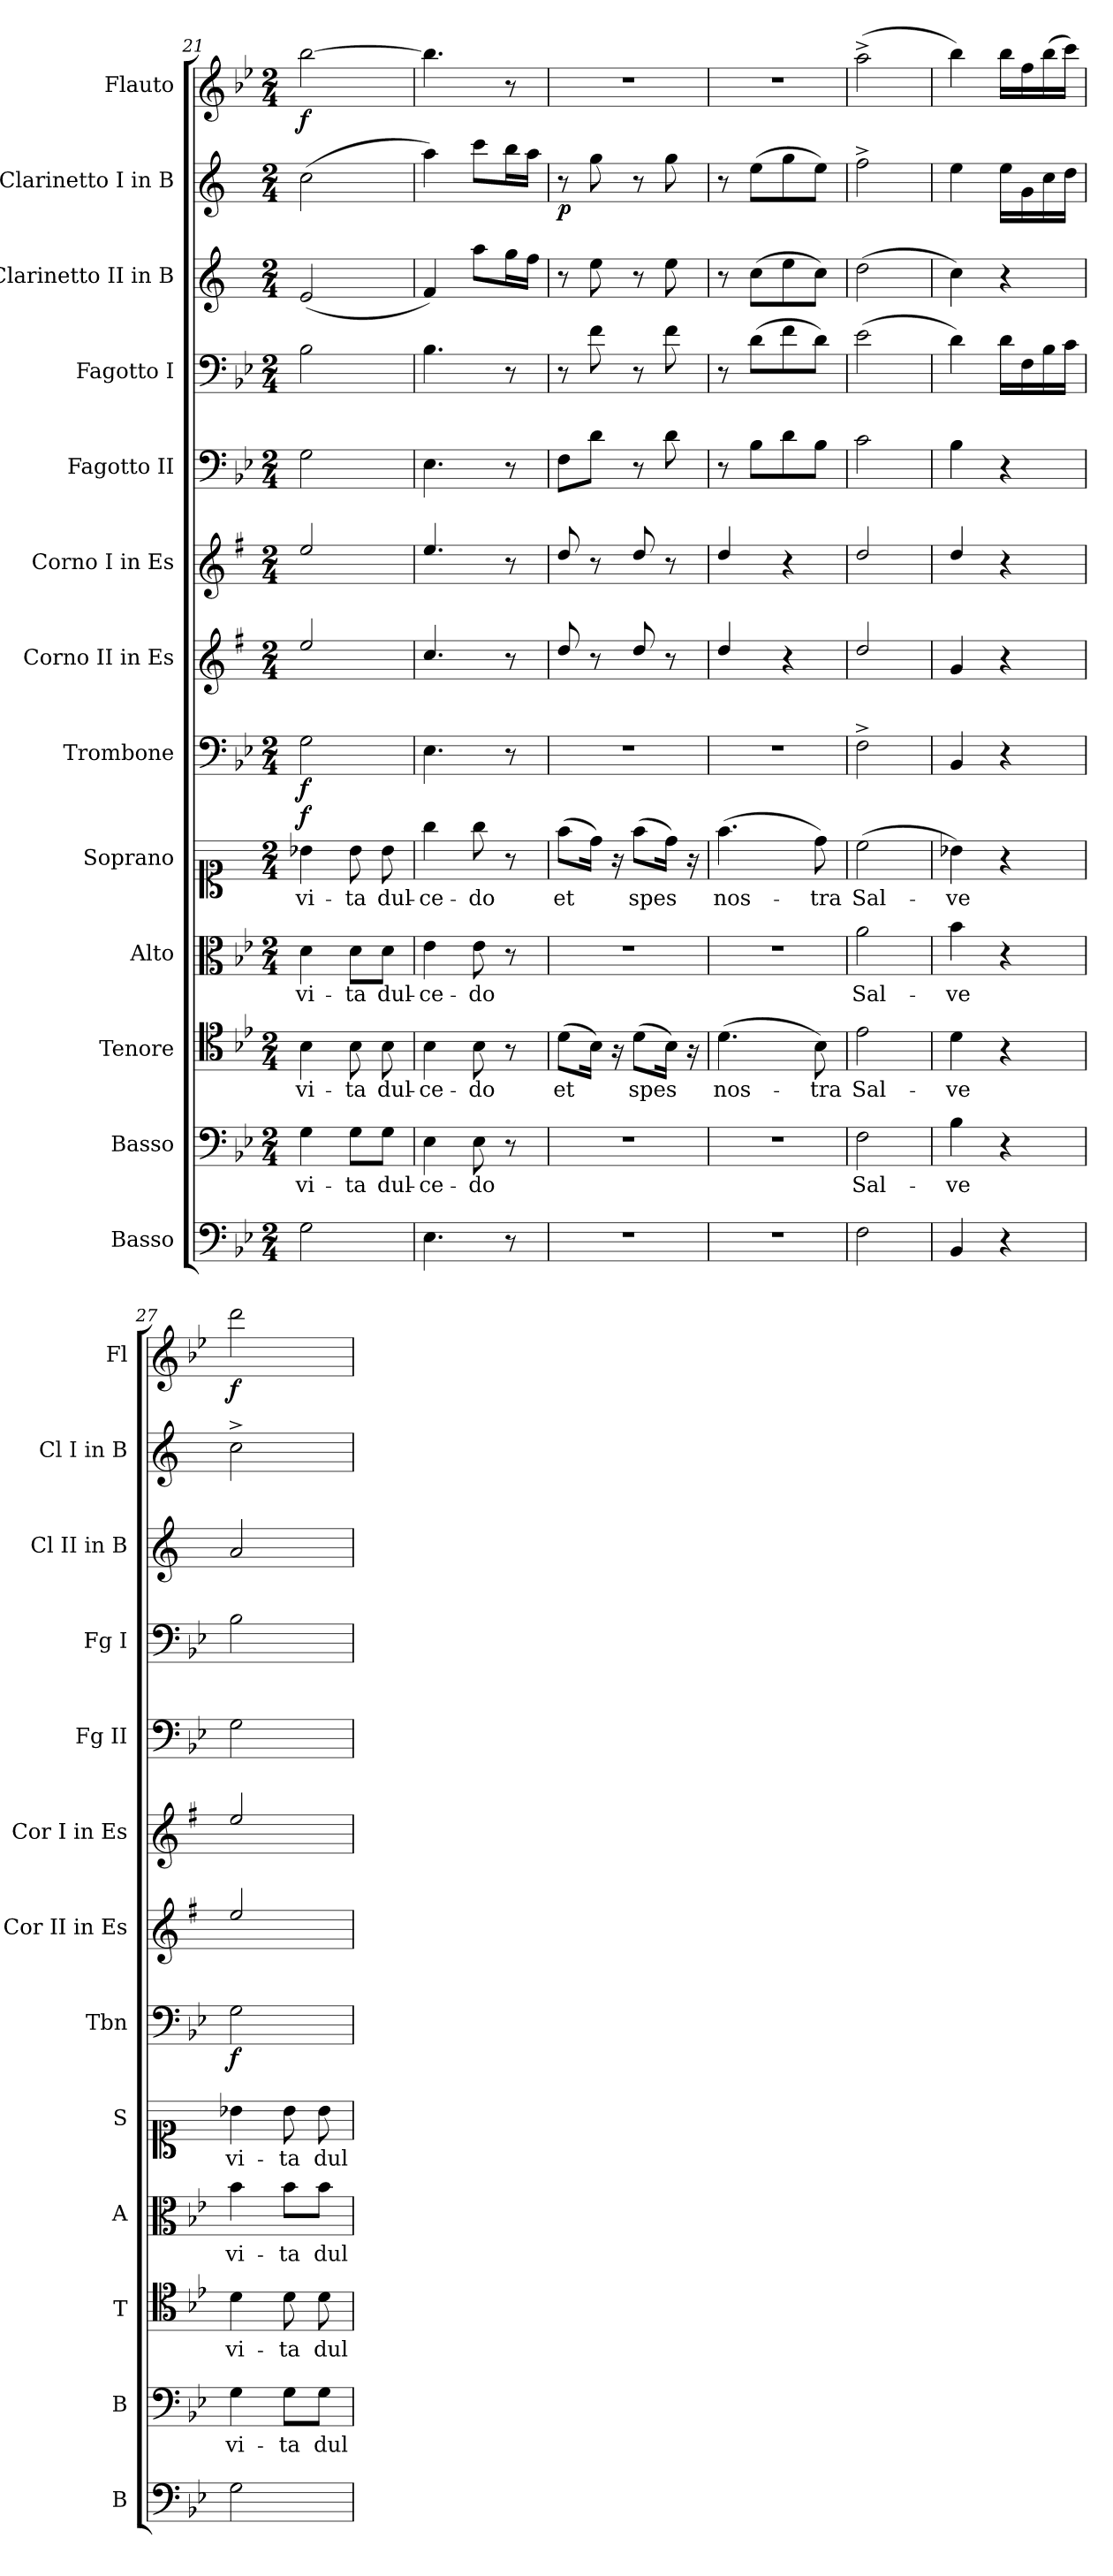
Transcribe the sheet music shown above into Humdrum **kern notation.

**kern	**kern	**text	**kern	**text	**kern	**text	**kern	**text	**dynam	**kern	**dynam	**kern	**kern	**kern	**kern	**kern	**kern	**dynam	**kern	**dynam
*part13	*part12	*part12	*part11	*part11	*part10	*part10	*part9	*part9	*part9	*part8	*part8	*part7	*part6	*part5	*part4	*part3	*part2	*part2	*part1	*part1
*staff13	*staff12	*staff12	*staff11	*staff11	*staff10	*staff10	*staff9	*staff9	*staff9	*staff8	*staff8	*staff7	*staff6	*staff5	*staff4	*staff3	*staff2	*staff2	*staff1	*staff1
*I"Basso	*I"Basso	*	*I"Tenore	*	*I"Alto	*	*I"Soprano	*	*	*I"Trombone	*	*I"Corno II in Es	*I"Corno I in Es	*I"Fagotto II	*I"Fagotto I	*I"Clarinetto II in B	*I"Clarinetto I in B	*	*I"Flauto	*
*I'B	*I'B	*	*I'T	*	*I'A	*	*I'S	*	*	*I'Tbn	*	*I'Cor II in Es	*I'Cor I in Es	*I'Fg II	*I'Fg I	*I'Cl II in B	*I'Cl I in B	*	*I'Fl	*
*clefF4	*clefF4	*	*clefC4	*	*clefC3	*	*clefC1	*	*	*clefF4	*	*clefG2	*clefG2	*clefF4	*clefF4	*clefG2	*clefG2	*	*clefG2	*
*	*	*	*	*	*	*	*	*	*	*	*	*ITrd5c9	*ITrd5c9	*	*	*ITrd1c2	*ITrd1c2	*	*	*
*k[b-e-]	*k[b-e-]	*	*k[b-e-]	*	*k[b-e-]	*	*	*	*	*k[b-e-]	*	*k[b-e-]	*k[b-e-]	*k[b-e-]	*k[b-e-]	*k[b-e-]	*k[b-e-]	*	*k[b-e-]	*
*M2/4	*M2/4	*	*M2/4	*	*M2/4	*	*M2/4	*	*	*M2/4	*	*M2/4	*M2/4	*M2/4	*M2/4	*M2/4	*M2/4	*	*M2/4	*
=21	=21	=21	=21	=21	=21	=21	=21	=21	=21	=21	=21	=21	=21	=21	=21	=21	=21	=21	=21	=21
!	!	!	!	!	!	!	!	!	!LO:DY:a	!	!	!	!	!	!	!	!	!	!	!
2G\	4G\	vi-	4B-\	vi-	4d\	vi-	4b-\	vi-	f	2G\	f	2g/	2g/	2G\	2B-\	(<2d/	(>2b-\	.	[2bb-\	f
.	8G\L	-ta	8B-\	-ta	8d\L	-ta	8b-\	-ta	.	.	.	.	.	.	.	.	.	.	.	.
.	8G\J	dul-	8B-\	dul-	8d\J	dul-	8b-\	dul-	.	.	.	.	.	.	.	.	.	.	.	.
=22	=22	=22	=22	=22	=22	=22	=22	=22	=22	=22	=22	=22	=22	=22	=22	=22	=22	=22	=22	=22
4.E-\	4E-\	-ce-	4B-\	-ce-	4e-\	-ce-	4gg\	-ce-	.	4.E-\	.	4.e-/	4.g/	4.E-\	4.B-\	4e-/)	4gg\)	.	4.bb-\]	.
.	8E-\	-do	8B-\	-do	8e-\	-do	8gg\	-do	.	.	.	.	.	.	.	8gg\L	8bb-\L	.	.	.
8r	8r	.	8r	.	8r	.	8r	.	.	8r	.	8r	8r	8r	8r	16ff\L	16aa\L	.	8r	.
.	.	.	.	.	.	.	.	.	.	.	.	.	.	.	.	16ee-\JJ	16gg\JJ	.	.	.
=23	=23	=23	=23	=23	=23	=23	=23	=23	=23	=23	=23	=23	=23	=23	=23	=23	=23	=23	=23	=23
2r	2r	.	(>8d\L	et	2r	.	(>8ff\L	et	.	2r	.	8f/	8f/	8F\L	8r	8r	8r	p	2r	.
.	.	.	16B-\Jk)	.	.	.	16dd\Jk)	.	.	.	.	8r	8r	8d\J	8f\	8dd\	8ff\	.	.	.
.	.	.	16r	.	.	.	16r	.	.	.	.	.	.	.	.	.	.	.	.	.
.	.	.	(>8d\L	spes	.	.	(>8ff\L	spes	.	.	.	8f/	8f/	8r	8r	8r	8r	.	.	.
.	.	.	16B-\Jk)	.	.	.	16dd\Jk)	.	.	.	.	8r	8r	8d\	8f\	8dd\	8ff\	.	.	.
.	.	.	16r	.	.	.	16r	.	.	.	.	.	.	.	.	.	.	.	.	.
=24	=24	=24	=24	=24	=24	=24	=24	=24	=24	=24	=24	=24	=24	=24	=24	=24	=24	=24	=24	=24
2r	2r	.	(>4.d\	nos-	2r	.	(>4.ff\	nos-	.	2r	.	4f/	4f/	8r	8r	8r	8r	.	2r	.
.	.	.	.	.	.	.	.	.	.	.	.	.	.	8B-\L	(>8d\L	(>8b-\L	(>8dd\L	.	.	.
.	.	.	.	.	.	.	.	.	.	.	.	4r	4r	8d\	8f\	8dd\	8ff\	.	.	.
.	.	.	8B-\)	-tra	.	.	8dd\)	-tra	.	.	.	.	.	8B-\J	8d\J)	8b-\J)	8dd\J)	.	.	.
=25	=25	=25	=25	=25	=25	=25	=25	=25	=25	=25	=25	=25	=25	=25	=25	=25	=25	=25	=25	=25
2F\	2F\	Sal-	2e-\	Sal-	2a\	Sal-	(>2cc\	Sal-	.	2F^<\	.	2f/	2f/	2c\	(>2e-\	(>2cc\	2ee-^\	.	(>2aa^<\	.
=26	=26	=26	=26	=26	=26	=26	=26	=26	=26	=26	=26	=26	=26	=26	=26	=26	=26	=26	=26	=26
4BB-/	4B-\	-ve	4d\	-ve	4b-\	-ve	4b-\)	-ve	.	4BB-/	.	4B-/	4f/	4B-\	4d\)	4b-\)	4dd\	.	4bb-\)	.
4r	4r	.	4r	.	4r	.	4r	.	.	4r	.	4r	4r	4r	16d\LL	4r	16dd\LL	.	16bb-\LL	.
.	.	.	.	.	.	.	.	.	.	.	.	.	.	.	16F\	.	16f/	.	16ff\	.
.	.	.	.	.	.	.	.	.	.	.	.	.	.	.	16B-\	.	16b-\	.	(>16bb-\	.
.	.	.	.	.	.	.	.	.	.	.	.	.	.	.	16c\JJ	.	16cc\JJ	.	16ccc\JJ)	.
=27	=27	=27	=27	=27	=27	=27	=27	=27	=27	=27	=27	=27	=27	=27	=27	=27	=27	=27	=27	=27
2G\	4G\	vi-	4d\	vi-	4b-\	vi-	4b-\	vi-	.	2G\	f	2g/	2g/	2G\	2B-\	2g/	2b-^\	.	2ddd\	f
.	8G\L	-ta	8d\	-ta	8b-\L	-ta	8b-\	-ta	.	.	.	.	.	.	.	.	.	.	.	.
.	8G\J	dul-	8d\	dul-	8b-\J	dul-	8b-\	dul-	.	.	.	.	.	.	.	.	.	.	.	.
=	=	=	=	=	=	=	=	=	=	=	=	=	=	=	=	=	=	=	=	=
*-	*-	*-	*-	*-	*-	*-	*-	*-	*-	*-	*-	*-	*-	*-	*-	*-	*-	*-	*-	*-
